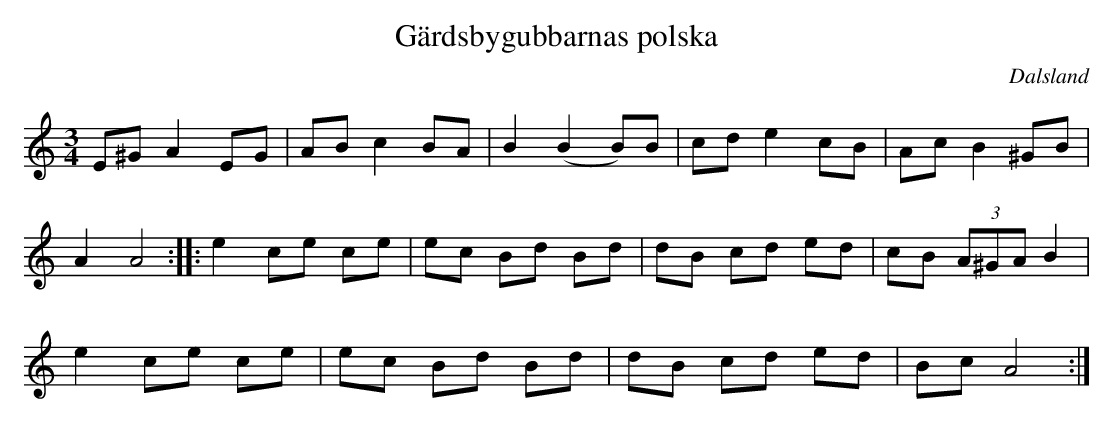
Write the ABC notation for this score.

X:1
T:Gärdsbygubbarnas polska
O:Dalsland
M:3/4
L:1/8
K:C
E^GA2EG|ABc2BA|B2(B2B)B|cde2cB|AcB2^GB|
A2A4:|:e2ce ce|ec Bd Bd|dB cd ed|cB (3A^GA B2|
e2ce ce| ec Bd Bd|dB cd ed|BcA4:|
